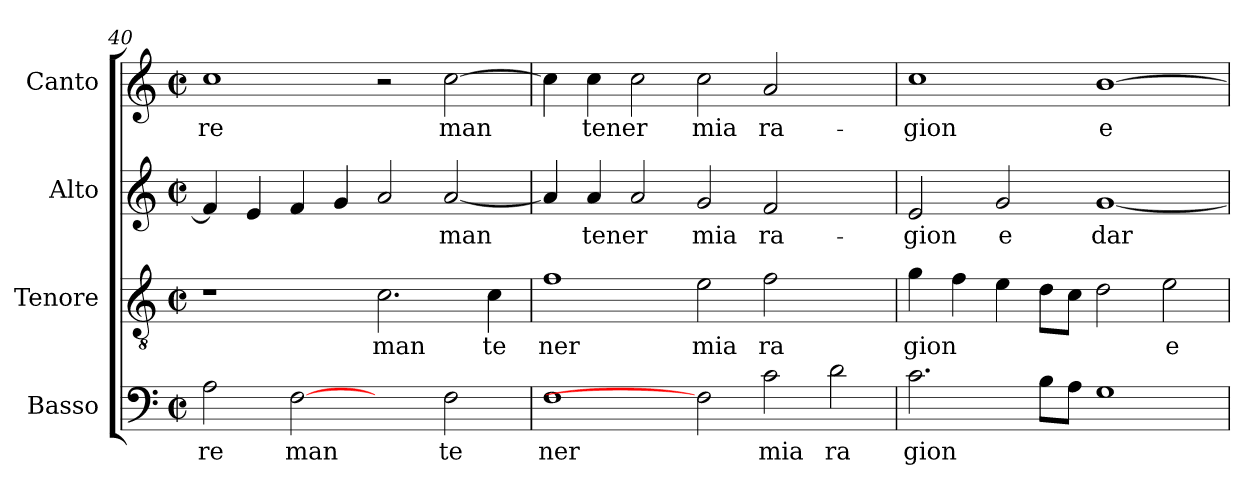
**kern	**text	**kern	**text	**kern	**text	**kern	**text
*part4	*part4	*part3	*part3	*part2	*part2	*part1	*part1
*staff4	*staff4	*staff3	*staff3	*staff2	*staff2	*staff1	*staff1
*I"Basso	*	*I"Tenore	*	*I"Alto	*	*I"Canto	*
!!LO:LB:g=z
*clefF4	*	*clefGv2	*	*clefG2	*	*clefG2	*
*k[]	*	*k[]	*	*k[]	*	*k[]	*
*C:	*	*C:	*	*C:	*	*C:	*
*M2/2	*	*M2/2	*	*M2/2	*	*M2/2	*
*met(c|)	*	*met(c|)	*	*met(c|)	*	*met(c|)	*
=40	=40	=40	=40	=40	=40	=40	=40
!	!LO:LY:b:cj	!	!	!	!LO:LY:b:cj	!	!LO:LY:b:cj
2A\	-re	1r	.	4f/]	.	1cc	re
!	!	!	!	!	!LO:LY:b:cj	!	!
.	.	.	.	4e/	.	.	.
!	!LO:LY:b:cj	!	!	!	!LO:LY:b:cj	!	!
[2F	man	.	.	4f/	.	.	.
!	!	!	!	!	!LO:LY:b:cj	!	!
.	.	.	.	4g/	.	.	.
!	!	!	!LO:LY:b:cj	!	!LO:LY:b:cj	!	!
2ryy	.	2.c\	man	2a/	.	2r	.
!	!LO:LY:b:cj	!	!	!	!LO:LY:b:cj	!	!LO:LY:b:cj
2F\	te	.	.	[<2a/	man-	[>2cc\	man-
!	!	!	!LO:LY:b:cj	!	!	!	!
.	.	4c\	te	.	.	.	.
=41	=41	=41	=41	=41	=41	=41	=41
!	!LO:LY:b:cj	!	!LO:LY:b:cj	!	!LO:LY:b:cj	!	!LO:LY:b:cj
1F	ner	1f	ner	4a/]	--	4cc\]	--
!	!	!	!	!	!LO:LY:b:cj	!	!LO:LY:b:cj
.	.	.	.	4a/	-tener	4cc\	-tener
!	!	!	!	!	!LO:LY:b:cj	!	!LO:LY:b:cj
.	.	.	.	2a/	.	2cc\	.
!	!	!	!LO:LY:b:cj	!	!LO:LY:b:cj	!	!LO:LY:b:cj
2F]	.	2e\	mia	2g/	mia	2cc\	mia
!	!LO:LY:b:cj	!	!LO:LY:b:cj	!	!LO:LY:b:cj	!	!LO:LY:b:cj
2c\	mia	2f\	ra	2f/	ra-	2a/	ra-
!	!LO:LY:b:cj	!	!	!	!	!	!
2d\	ra	2ryy	.	2ryy	.	2ryy	.
=42	=42	=42	=42	=42	=42	=42	=42
!	!LO:LY:b:cj	!	!LO:LY:b:cj	!	!LO:LY:b:cj	!	!LO:LY:b:cj
2.c\	gion	4g\	gion	2e/	-gion	1cc	-gion
!	!	!	!LO:LY:b:cj	!	!	!	!
.	.	4f\	.	.	.	.	.
!	!	!	!LO:LY:b:cj	!	!LO:LY:b:cj	!	!
.	.	4e\	.	2g/	e	.	.
!	!LO:LY:b:cj	!	!LO:LY:b:cj	!	!	!	!
8B\L	.	8d\L	.	.	.	.	.
!	!LO:LY:b:cj	!	!LO:LY:b:cj	!	!	!	!
8A\J	.	8c\J	.	.	.	.	.
!	!LO:LY:b:cj	!	!LO:LY:b:cj	!	!LO:LY:b:cj	!	!LO:LY:b:cj
1G	.	2d\	.	[<1g	dar-	[>1b	e
!	!	!	!LO:LY:b:cj	!	!	!	!
.	.	2e\	e	.	.	.	.
=	=	=	=	=	=	=	=
*-	*-	*-	*-	*-	*-	*-	*-
